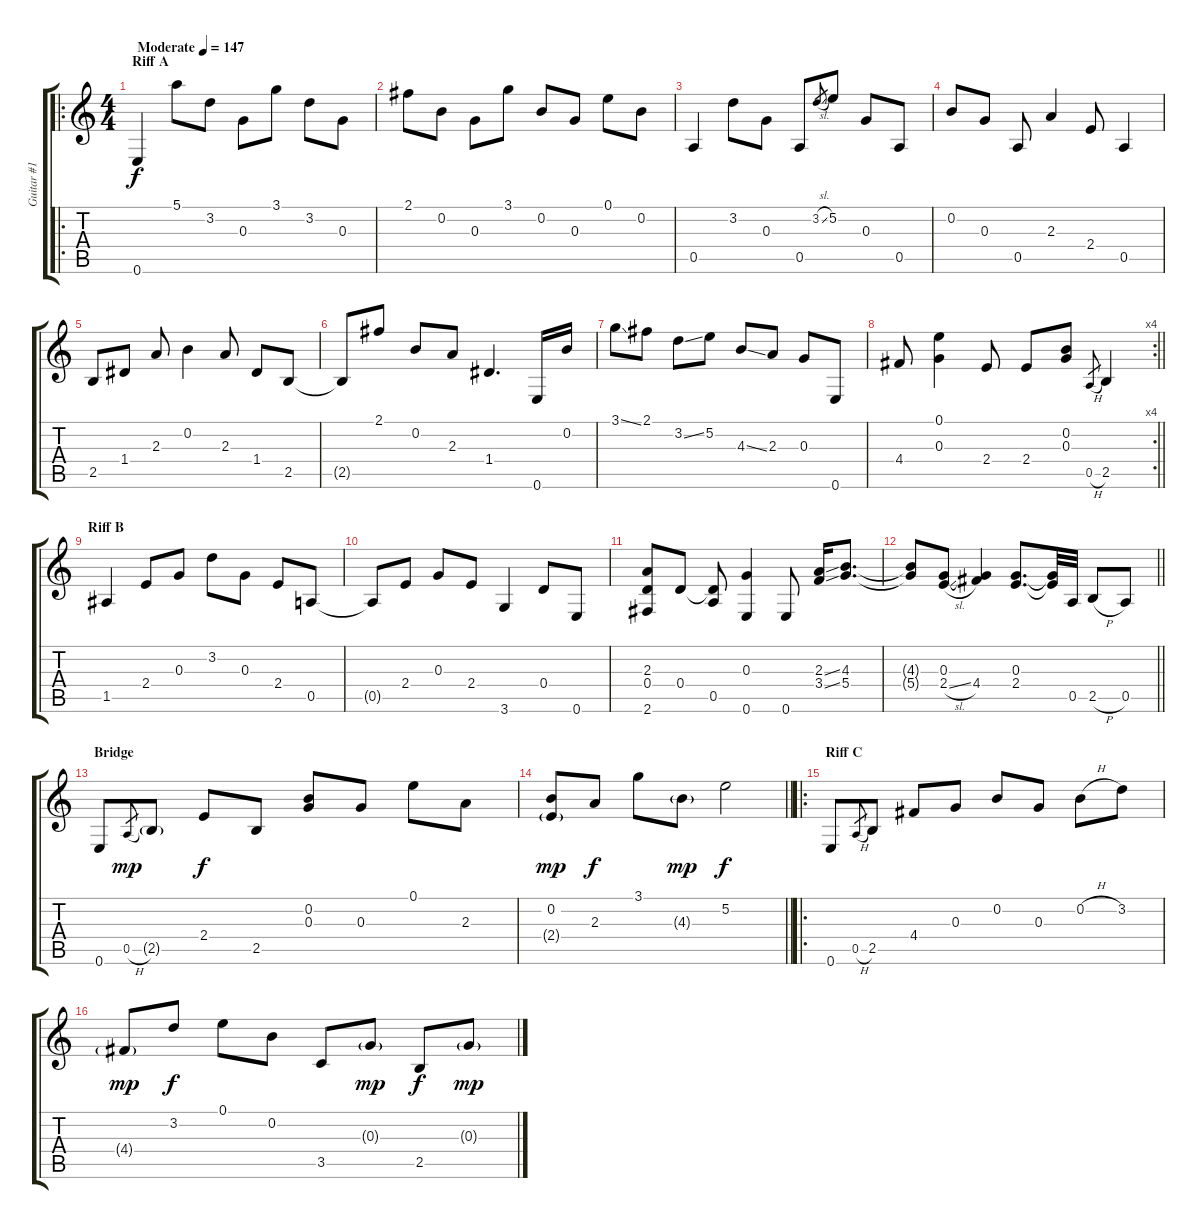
\track ("Guitar #1" "Guitar #1") {instrument acousticguitarsteel}
\staff {score tabs}
\tuning (E4 B3 G3 D3 A2 E2) {hide}
\ro
\ts (4 4)
\section ("" "Riff A")
\tempo (147 "Moderate")
\clef g2
\ks c
0.6.4{dy f instrument acousticguitarsteel} 5.1.8 3.2.8 0.3.8 3.1.8 3.2.8 0.3.8 |
2.1.8 0.2.8 0.3.8 3.1.8 0.2.8 0.3.8 0.1.8 0.2.8 |
0.5.4 3.2.8 0.3.8 0.5.8 3.2{sl}.8{gr} 5.2.8 0.3.8 0.5.8 |
0.2.8 0.3.8 0.5.8 2.3.4 2.4.8 0.5.4 |
2.5.8 1.4.8 2.3.8 0.2.4 2.3.8 1.4.8 2.5.8 |
2.5{t}.8 2.1.8 0.2.8 2.3.8 1.4.4{d} 0.6.16 0.2.16 |
3.1{ss}.8 2.1.8 3.2{ss}.8 5.2.8 4.3{ss}.8 2.3.8 0.3.8 0.6.8 |
\rc 4
\barLineRight lightlight
4.4.8 (0.1 0.3).4 2.4.8 2.4.8 (0.2 0.3).8 0.5{h}.8{gr} 2.5.4 |
\section ("" "Riff B")
1.5.4 2.4.8 0.3.8 3.2.8 0.3.8 2.4.8 0.5.8 |
0.5{t}.8 2.4.8 0.3.8 2.4.8 3.6.4 0.4.8 0.6.8 |
(2.3 0.4 2.6).8 0.4.8 (0.4{t} 0.5).8 (0.3 0.6).4 0.6.8 (2.3{ss} 3.4{ss}).16 (4.3 5.4).8{d} |
\barLineRight lightlight
(4.3{t} 5.4{t}).8 (0.3 2.4{sl}).8 (0.3{t} 4.4).4 (0.3 2.4).8{d} (0.3{t} 2.4{t}).32 0.5.32 2.5{h}.8 0.5.8 |
\section ("" "Bridge")
0.6.8 0.5{h}.8{gr dy mp} 2.5{g}.8 2.4.8{dy f} 2.5.8 (0.2 0.3).8 0.3.8 0.1.8 2.3.8 |
\barLineRight lightlight
(0.2 2.4{g}).8{dy mp} 2.3.8{dy f} 3.1.8 4.3{g}.8{dy mp} 5.2.2{dy f} |
\ro
\section ("" "Riff C")
0.6.8 0.5{h}.8{gr} 2.5.8 4.4.8 0.3.8 0.2.8 0.3.8 0.2{h}.8 3.2.8 |
4.4{g}.8{dy mp} 3.2.8{dy f} 0.1.8 0.2.8 3.5.8 0.3{g}.8{dy mp} 2.5.8{dy f} 0.3{g}.8{dy mp}
